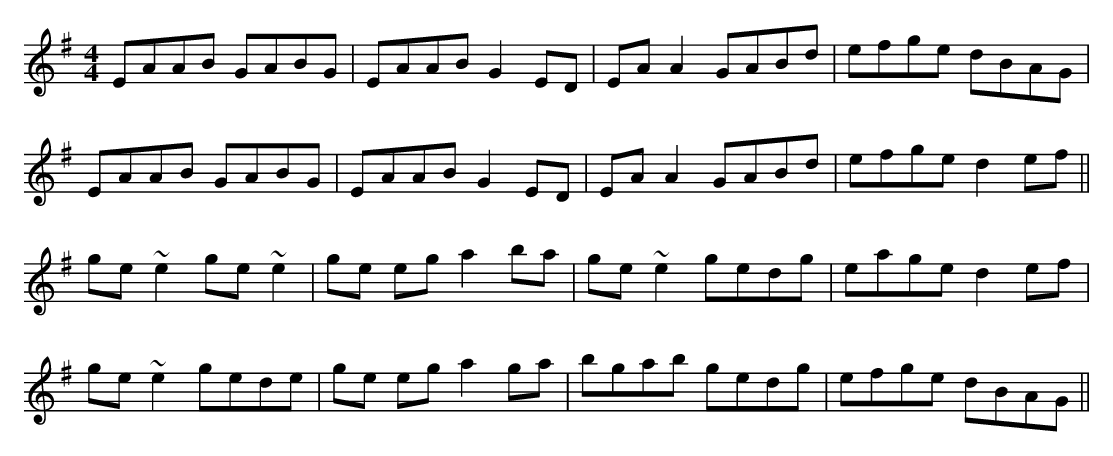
X:1
M:4/4
K:G
EAAB GABG|EAAB G2ED|EAA2 GABd|efge dBAG|
EAAB GABG|EAAB G2ED|EAA2 GABd|efge d2ef||
ge ~e2 ge ~e2|ge eg a2ba|ge ~e2 gedg|eage d2ef|
ge ~e2 gede|ge eg a2 ga|bgab gedg|efge dBAG||
